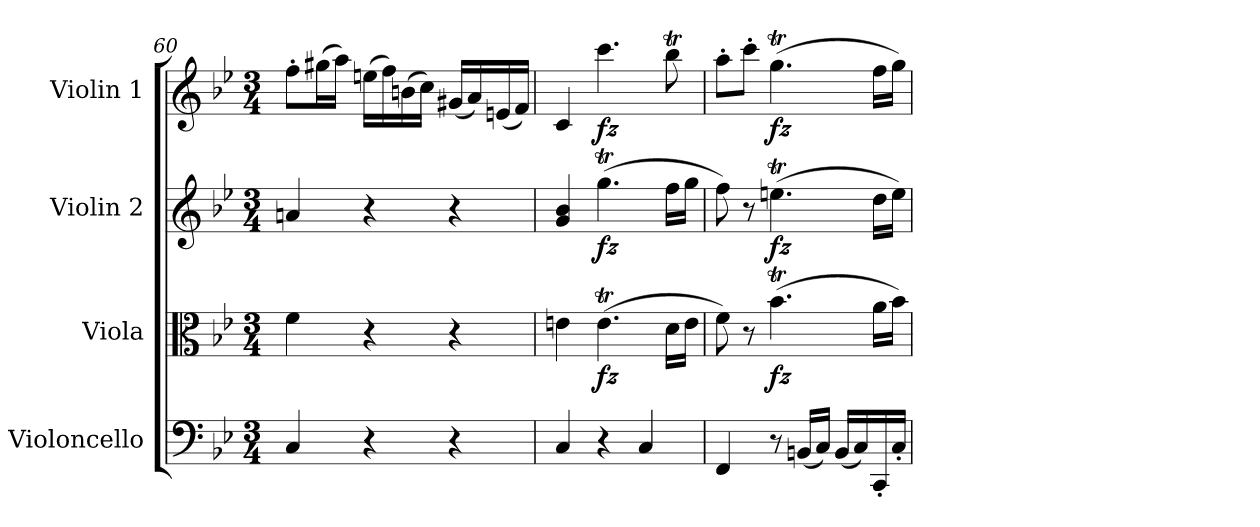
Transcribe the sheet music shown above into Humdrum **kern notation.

**kern	**kern	**dynam	**kern	**dynam	**kern	**dynam
*part4	*part3	*part3	*part2	*part2	*part1	*part1
*staff4	*staff3	*staff3	*staff2	*staff2	*staff1	*staff1
*I"Violoncello	*I"Viola	*	*I"Violin 2	*	*I"Violin 1	*
*I'Vc	*I'Vla	*	*I'Vln	*	*I'Vln	*
*clefF4	*clefC3	*	*clefG2	*	*clefG2	*
*k[b-e-]	*k[b-e-]	*	*k[b-e-]	*	*k[b-e-]	*
*M3/4	*M3/4	*	*M3/4	*	*M3/4	*
=60	=60	=60	=60	=60	=60	=60
4C/	4f\	.	4an/	.	8ff'\L	.
.	.	.	.	.	(>16gg#X\L	.
.	.	.	.	.	16aa\JJ)	.
4r	4r	.	4r	.	(>16een\LL	.
.	.	.	.	.	16ff\)	.
.	.	.	.	.	(>16bn\	.
.	.	.	.	.	16cc\JJ)	.
4r	4r	.	4r	.	(<16g#X/LL	.
.	.	.	.	.	16a/)	.
.	.	.	.	.	(<16en/	.
.	.	.	.	.	16f/JJ)	.
=61	=61	=61	=61	=61	=61	=61
4C/	4en\	.	4g/ 4b-/	.	4c/	.
!	!	!LO:DY:b	!	!LO:DY:b	!	!LO:DY:b
4r	(>4.et\	fz	(>4.ggT\	fz	4.ccc\	fz
4C/	.	.	.	.	.	.
.	16d\LL	.	16ff\LL	.	8bb-T\	.
.	16e\JJ	.	16gg\JJ	.	.	.
=62	=62	=62	=62	=62	=62	=62
4FF/	8f\)	.	8ff\)	.	8aa'\L	.
.	8r	.	8r	.	8ccc'\J	.
!	!	!LO:DY:b	!	!LO:DY:b	!	!LO:DY:b
8r	(>4.b-T\	fz	(>4.eent\	fz	(>4.ggT\	fz
(<16BBn/LL	.	.	.	.	.	.
16C/JJ)	.	.	.	.	.	.
(<16BB/LL	.	.	.	.	.	.
16C/)	.	.	.	.	.	.
16CC'/	16a\LL	.	16dd\LL	.	16ff\LL	.
16C'/JJ	16b-\JJ)	.	16ee\JJ)	.	16gg\JJ)	.
=	=	=	=	=	=	=
*-	*-	*-	*-	*-	*-	*-
